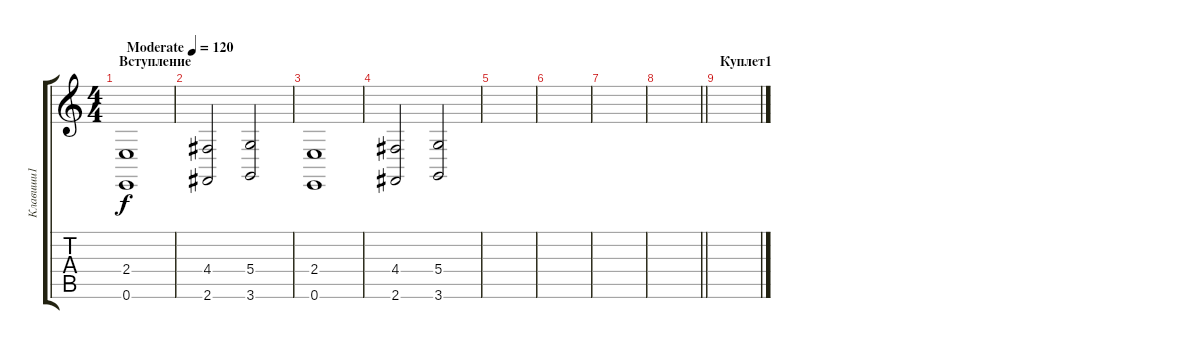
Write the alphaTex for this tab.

\track ("Клавиши1" "Клавиши1") {instrument stringensemble1}
\staff {score tabs}
\tuning (E4 B3 G3 D3 A2 E2) {hide}
\ts (4 4)
\section ("" "Вступление")
\tempo (120 "Moderate")
\clef g2
\ks c
(2.4 0.6).1{dy f instrument stringensemble1} |
(4.4 2.6).2 (5.4 3.6).2 |
(2.4 0.6).1 |
(4.4 2.6).2 (5.4 3.6).2 |
|
|
|
\barLineRight lightlight
|
\section ("" "Куплет1")
